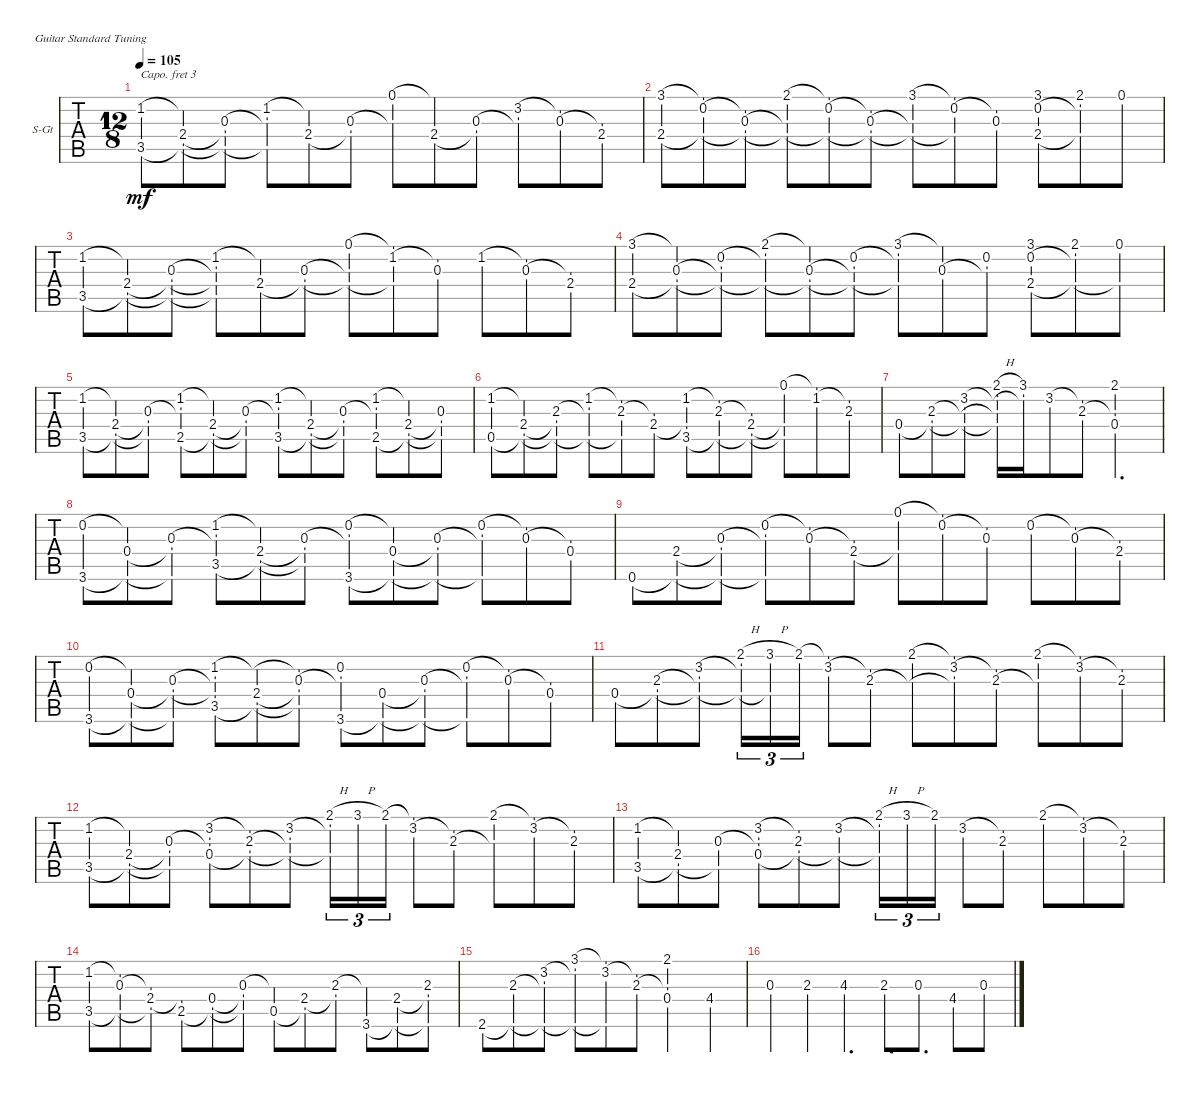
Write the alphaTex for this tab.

\defaultSystemsLayout 4
\bracketExtendMode groupsimilarinstruments
\firstSystemTrackNameOrientation horizontal
\otherSystemsTrackNameOrientation horizontal
\track ("Guitar" "S-Gt") {instrument acousticguitarsteel}
\staff {tabs}
\capo 3
\tuning (E4 B3 G3 D3 A2 E2)
\ts (12 8)
\tempo 105
\clef g2
\ks bb
(3.5 1.2).8{dy mf} (2.4 3.5{t} 1.2{t}).8 (0.3 3.5{t} 2.4{t}).8 (1.2 3.5{t} 0.3{t}).8 (2.4 1.2{t}).8 (0.3 2.4{t}).8 (0.1 0.3{t}).8 (2.4 0.1{t}).8 (0.3 2.4{t}).8 (3.2 0.3{t}).8 (0.3 3.2{t}).8 (2.4 0.3{t}).8 |
(3.1 2.4).8 (0.2 2.4{t} 3.1{t}).8 (0.3 2.4{t} 0.2{t}).8 (2.1 2.4{t} 0.3{t}).8 (0.2 2.4{t} 2.1{t}).8 (0.3 2.4{t} 0.2{t}).8 (3.1 2.4{t} 0.3{t}).8 (0.2 2.4{t} 3.1{t}).8 (0.3 0.2{t}).8 (3.1 2.4 0.2).8 (2.1 0.2{t} 2.4{t}).8 0.1.8 |
\scale
0.286846 (3.5 1.2).8 (2.4 3.5{t} 1.2{t}).8 (0.3 3.5{t} 2.4{t}).8 (1.2 3.5{t} 0.3{t} 2.4{t}).8 (2.4 1.2{t}).8 (0.3 2.4{t}).8 (0.1 2.4{t} 0.3{t}).8 (1.2 2.4{t} 0.1{t}).8 (0.3 1.2{t}).8 1.2.8 (0.3 1.2{t}).8 (2.4 0.3{t}).8 |
\scale
0.34837 (3.1 2.4).8 (0.3 2.4{t} 3.1{t}).8 (0.2 2.4{t} 0.3{t}).8 (2.1 2.4{t} 0.2{t}).8 (0.3 2.4{t} 2.1{t}).8 (0.2 2.4{t} 0.3{t}).8 (3.1 2.4{t} 0.2{t}).8 (0.3 3.1{t}).8 (0.2 0.3{t}).8 (3.1 2.4 0.2).8 (2.1 2.4{t} 0.2{t}).8 (0.1 2.4{t}).8 |
\scale
0.19863 (1.2 3.5).8 (2.4 3.5{t} 1.2{t}).8 (0.3 3.5{t} 2.4{t}).8 (1.2 2.5 0.3{t}).8 (2.4 2.5{t} 1.2{t}).8 (0.3 2.5{t} 2.4{t}).8 (1.2 3.5 0.3{t}).8 (2.4 3.5{t} 1.2{t}).8 (0.3 3.5{t} 2.4{t}).8 (1.2 2.5 0.3{t}).8 (2.4 2.5{t} 1.2{t}).8 (0.3 2.5{t} 2.4{t}).8 |
\scale
0.166952 (1.2 0.5).8 (2.4 0.5{t} 1.2{t}).8 (2.3 0.5{t} 2.4{t}).8 (1.2 0.5{t} 2.3{t}).8 (2.3 0.5{t} 1.2{t}).8 (2.4 2.3{t}).8 (1.2 3.5 2.4{t}).8 (2.3 3.5{t} 1.2{t}).8 (2.4 3.5{t} 2.3{t}).8 (0.1 3.5{t} 2.4{t}).8 (1.2 0.1{t}).8 (2.3 1.2{t}).8 |
0.4.8 (2.3 0.4{t}).8 (3.2 0.4{t} 2.3{t}).8 (2.1{h} 0.4{t} 2.3{t} 3.2{t}).16 (3.1 3.2{t}).16 3.2.8 (2.3 3.2{t}).8 (2.1 0.4 2.3{t}).2{d} |
(0.2 3.6).8 (0.4 3.6{t} 0.2{t}).8 (0.3 3.6{t} 0.4{t}).8 (1.2 3.5 0.3{t}).8 (2.4 3.5{t} 1.2{t}).8 (0.3 3.5{t} 2.4{t}).8 (0.2 3.6 0.3{t}).8 (0.4 3.6{t} 0.2{t}).8 (0.3 3.6{t} 0.4{t}).8 (0.2 3.6{t} 0.3{t}).8 (0.3 0.2{t}).8 (0.4 0.3{t}).8 |
0.6.8 (2.4 0.6{t}).8 (0.3 0.6{t} 2.4{t}).8 (0.2 0.6{t} 0.3{t}).8 (0.3 0.2{t}).8 (2.4 0.3{t}).8 (0.1 2.4{t}).8 (0.2 0.1{t}).8 (0.3 0.2{t}).8 0.2.8 (0.3 0.2{t}).8 (2.4 0.3{t}).8 |
(0.2 3.6).8 (0.4 3.6{t} 0.2{t}).8 (0.3 3.6{t} 0.4{t}).8 (1.2 3.5 0.3{t} 0.4{t}).8 (2.4 3.5{t} 1.2{t}).8 (0.3 3.5{t} 2.4{t} 1.2{t}).8 (0.2 3.6 0.3{t}).8 (0.4 3.6{t}).8 (0.3 3.6{t} 0.4{t}).8 (0.2 3.6{t} 0.3{t}).8 (0.3 0.2{t}).8 (0.4 0.3{t}).8 |
\scale
0.282967 0.4.8 (2.3 0.4{t}).8 (3.2 0.4{t} 2.3{t}).8 (2.1{h} 0.4{t} 3.2{t}).16{tu (3 2)} (3.1{h} 0.4{t}).16{tu (3 2)} 2.1.16{tu (3 2)} (3.2 2.1{t}).8 (2.3 3.2{t}).8 (2.1 2.3{t}).8 (3.2 2.1{t} 2.3{t}).8 (2.3 3.2{t}).8 (2.1 2.3{t}).8 (3.2 2.1{t}).8 (2.3 3.2{t}).8 |
\scale
0.145888 (1.2 3.5).8 (2.4 3.5{t} 1.2{t}).8 (0.3 3.5{t} 2.4{t}).8 (0.4 3.2 0.3{t}).8 (2.3 0.4{t} 3.2{t}).8 (3.2 0.4{t} 2.3{t}).8 (2.1{h} 0.4{t} 3.2{t}).16{tu (3 2)} 3.1{h}.16{tu (3 2)} 2.1.16{tu (3 2)} (3.2 2.1{t}).8 (2.3 3.2{t}).8 (2.1 2.3{t}).8 (3.2 2.1{t}).8 (2.3 3.2{t}).8 |
\scale
0.129825 (1.2 3.5).8 (2.4 3.5{t} 1.2{t}).8 (0.3 3.5{t}).8 (0.4 3.2 0.3{t}).8 (2.3 0.4{t} 3.2{t}).8 (3.2 0.4{t}).8 (2.1{h} 0.4{t} 3.2{t}).16{tu (3 2)} 3.1{h}.16{tu (3 2)} 2.1.16{tu (3 2)} 3.2.8 (2.3 3.2{t}).8 2.1.8 (3.2 2.1{t}).8 (2.3 3.2{t}).8 |
\scale
0.439707 (1.2 3.5).8 (0.3 3.5{t} 1.2{t}).8 (2.4 3.5{t} 0.3{t}).8 (2.5 2.4{t}).8 (0.4 2.5{t}).8 (0.3 0.4{t} 2.5{t}).8 (0.5 0.3{t}).8 (2.4 0.5{t}).8 (2.3 2.4{t}).8 (3.6 2.3{t}).8 (2.4 3.6{t}).8 (2.3 3.6{t} 2.4{t}).8 |
\scale
0.186398 2.6.8 (2.3 2.6{t}).8 (3.2 2.6{t} 2.3{t}).8 (3.1 2.6{t} 3.2{t}).8 (3.2 2.6{t} 3.1{t}).8 (2.3 3.2{t}).8 (2.1 0.4 2.3{t}).2 4.4.4 |
\scale
0.356638 0.3.4 2.3.4 4.3.4{d} 2.3.8{d} 0.3.8{d} 4.4.8 0.3.8
